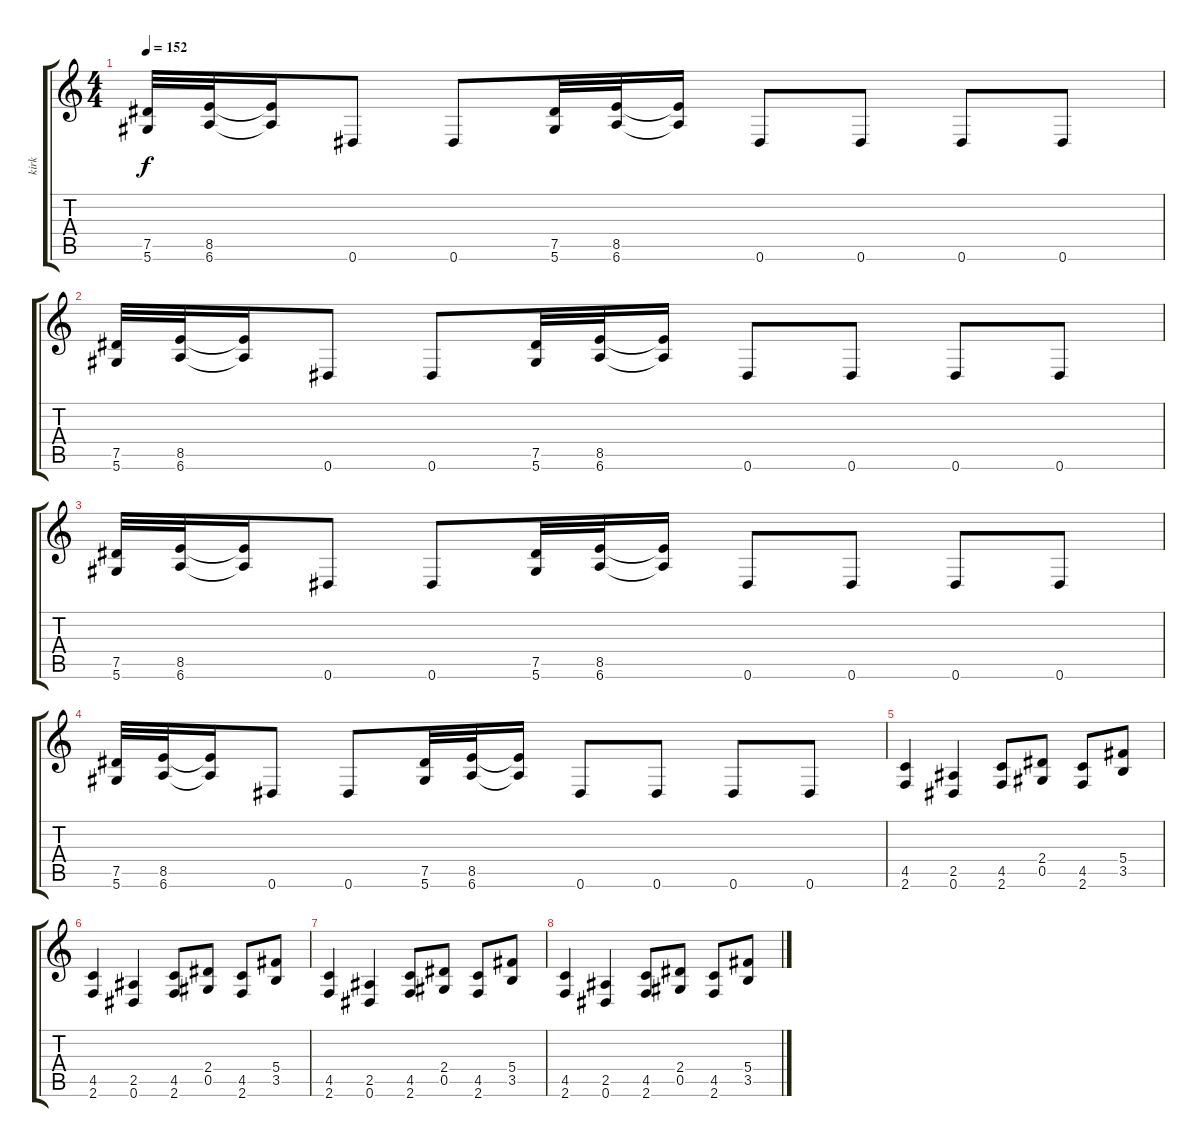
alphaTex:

\track ("kirk" "kirk") {instrument distortionguitar}
\staff {score tabs}
\tuning (Eb4 Bb3 Gb3 Db3 Ab2 Eb2) {hide}
\ts (4 4)
\tempo 152
\clef g2
\ks c
(7.5 5.6).32{dy f} (8.5 6.6).32 (8.5{t} 6.6{t}).16 0.6.8 0.6.8 (7.5 5.6).32 (8.5 6.6).32 (8.5{t} 6.6{t}).16 0.6.8 0.6.8 0.6.8 0.6.8 |
(7.5 5.6).32 (8.5 6.6).32 (8.5{t} 6.6{t}).16 0.6.8 0.6.8 (7.5 5.6).32 (8.5 6.6).32 (8.5{t} 6.6{t}).16 0.6.8 0.6.8 0.6.8 0.6.8 |
(7.5 5.6).32 (8.5 6.6).32 (8.5{t} 6.6{t}).16 0.6.8 0.6.8 (7.5 5.6).32 (8.5 6.6).32 (8.5{t} 6.6{t}).16 0.6.8 0.6.8 0.6.8 0.6.8 |
(7.5 5.6).32 (8.5 6.6).32 (8.5{t} 6.6{t}).16 0.6.8 0.6.8 (7.5 5.6).32 (8.5 6.6).32 (8.5{t} 6.6{t}).16 0.6.8 0.6.8 0.6.8 0.6.8 |
(4.5 2.6).4 (2.5 0.6).4 (4.5 2.6).8 (2.4 0.5).8 (4.5 2.6).8 (5.4 3.5).8 |
(4.5 2.6).4 (2.5 0.6).4 (4.5 2.6).8 (2.4 0.5).8 (4.5 2.6).8 (5.4 3.5).8 |
(4.5 2.6).4 (2.5 0.6).4 (4.5 2.6).8 (2.4 0.5).8 (4.5 2.6).8 (5.4 3.5).8 |
(4.5 2.6).4 (2.5 0.6).4 (4.5 2.6).8 (2.4 0.5).8 (4.5 2.6).8 (5.4 3.5).8
